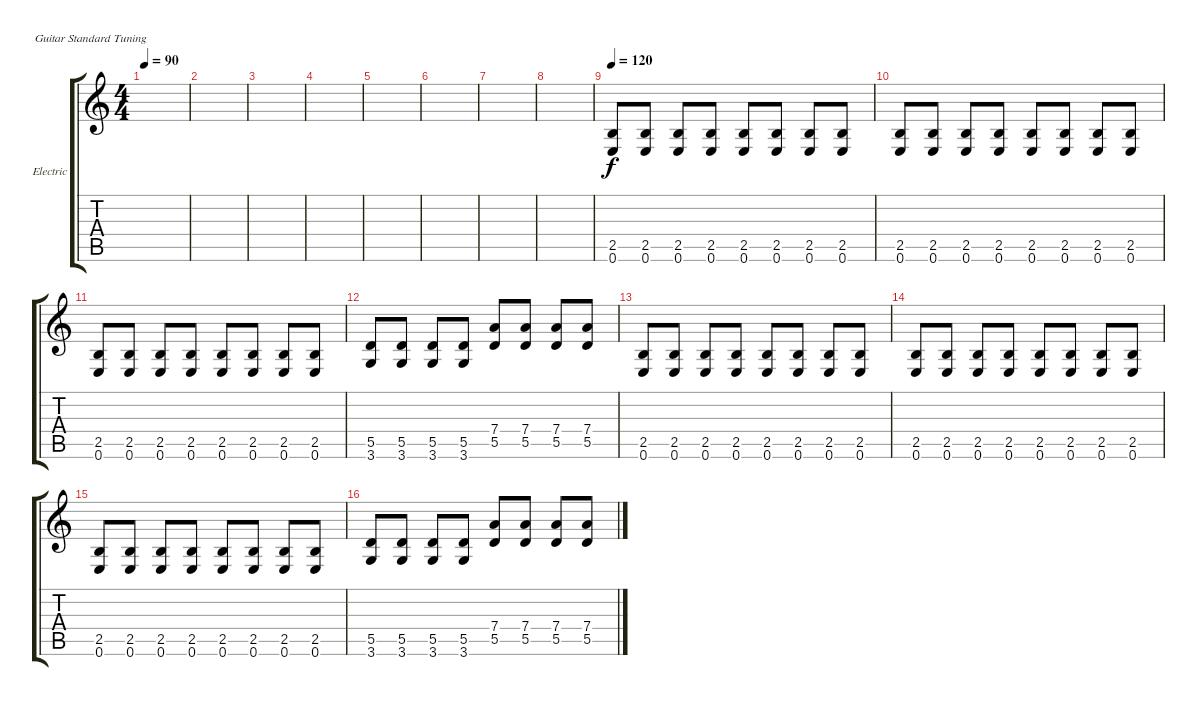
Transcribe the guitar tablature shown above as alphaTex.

\defaultSystemsLayout 4
\bracketExtendMode groupsimilarinstruments
\firstSystemTrackNameOrientation horizontal
\otherSystemsTrackNameOrientation horizontal
\track ("Electric Guitar" "Electric") {instrument distortionguitar}
\staff {score tabs}
\tuning (E4 B3 G3 D3 A2 E2)
\ts (4 4)
\tempo 90
\clef g2
\scale
0.485477
\ks c
|
\scale
0.257261 |
\scale
0.257261 |
\scale
0.333333 |
\scale
0.333333 |
\scale
0.333333 |
\scale
0.333333 |
\scale
0.333333 |
\tempo 120
\scale
0.333333 (2.5 0.6).8 (0.6 2.5).8 (2.5 0.6).8 (2.5 0.6).8 (2.5 0.6).8 (0.6 2.5).8 (2.5 0.6).8 (0.6 2.5).8 |
\scale
0.333333 (2.5 0.6).8 (0.6 2.5).8 (2.5 0.6).8 (2.5 0.6).8 (2.5 0.6).8 (0.6 2.5).8 (2.5 0.6).8 (0.6 2.5).8 |
\scale
0.333333 (2.5 0.6).8 (0.6 2.5).8 (2.5 0.6).8 (2.5 0.6).8 (2.5 0.6).8 (0.6 2.5).8 (2.5 0.6).8 (0.6 2.5).8 |
\scale
0.333333 (5.5 3.6).8 (3.6 5.5).8 (5.5 3.6).8 (5.5 3.6).8 (5.5 7.4).8 (5.5 7.4).8 (5.5 7.4).8 (5.5 7.4).8 |
\scale
0.333333 (2.5 0.6).8 (0.6 2.5).8 (2.5 0.6).8 (2.5 0.6).8 (2.5 0.6).8 (0.6 2.5).8 (2.5 0.6).8 (0.6 2.5).8 |
\scale
0.333333 (2.5 0.6).8 (0.6 2.5).8 (2.5 0.6).8 (2.5 0.6).8 (2.5 0.6).8 (0.6 2.5).8 (2.5 0.6).8 (0.6 2.5).8 |
\scale
0.333333 (2.5 0.6).8 (0.6 2.5).8 (2.5 0.6).8 (2.5 0.6).8 (2.5 0.6).8 (0.6 2.5).8 (2.5 0.6).8 (0.6 2.5).8 |
\scale
0.333333 (5.5 3.6).8 (3.6 5.5).8 (5.5 3.6).8 (5.5 3.6).8 (5.5 7.4).8 (5.5 7.4).8 (5.5 7.4).8 (5.5 7.4).8
